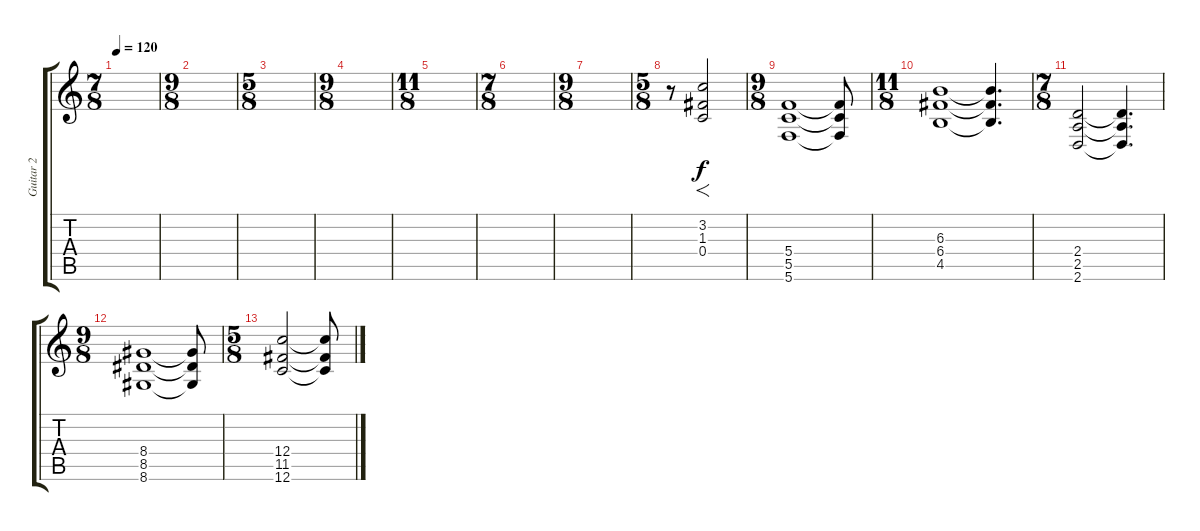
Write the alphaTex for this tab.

\track ("Guitar 2" "Guitar 2") {instrument overdrivenguitar}
\staff {score tabs}
\tuning (D4 A3 F3 C3 G2 C2) {hide}
\ts (7 8)
\tempo 120
\clef g2
\ks c
|
\ts (9 8)
|
\ts (5 8)
|
\ts (9 8)
|
\ts (11 8)
|
\ts (7 8)
|
\ts (9 8)
|
\ts (5 8)
r.8{volume 12} (3.2 1.3 0.4).2{f} |
\ts (9 8)
(5.4 5.5 5.6).1 (5.4{t} 5.5{t} 5.6{t}).8 |
\ts (11 8)
(6.3 6.4 4.5).1 (6.3{t} 6.4{t} 4.5{t}).4{d} |
\ts (7 8)
(2.4 2.5 2.6).2 (2.4{t} 2.5{t} 2.6{t}).4{d} |
\ts (9 8)
(8.4 8.5 8.6).1 (8.4{t} 8.5{t} 8.6{t}).8 |
\ts (5 8)
(12.4 11.5 12.6).2 (12.4{t} 11.5{t} 12.6{t}).8
